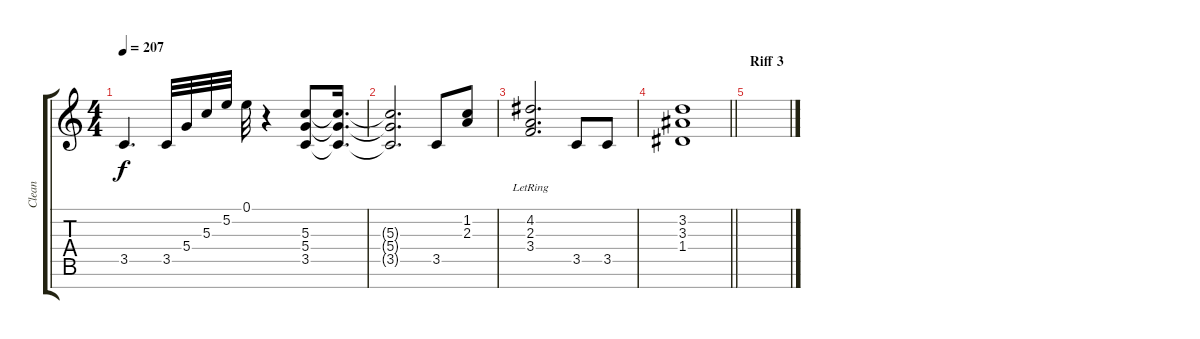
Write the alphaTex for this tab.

\track ("Clean" "Clean") {instrument electricguitarmuted}
\staff {score tabs}
\tuning (E4 B3 G3 D3 A2 E2 B1) {hide}
\ts (4 4)
\tempo 207
\clef g2
\ks c
3.5.4{d dy f} 3.5.32 5.4.32 5.3.32 5.2.32 0.1.32 r.4 (5.3 5.4 3.5).8 (5.3{t} 5.4{t} 3.5{t}).16{d} |
(5.3{t} 5.4{t} 3.5{t}).2{d} 3.5.8 (1.2 2.3).8 |
(4.2{lr} 2.3{lr} 3.4).2{d} 3.5.8 3.5.8 |
\barLineRight lightlight
(3.2 3.3 1.4).1 |
\section ("" "Riff 3")
